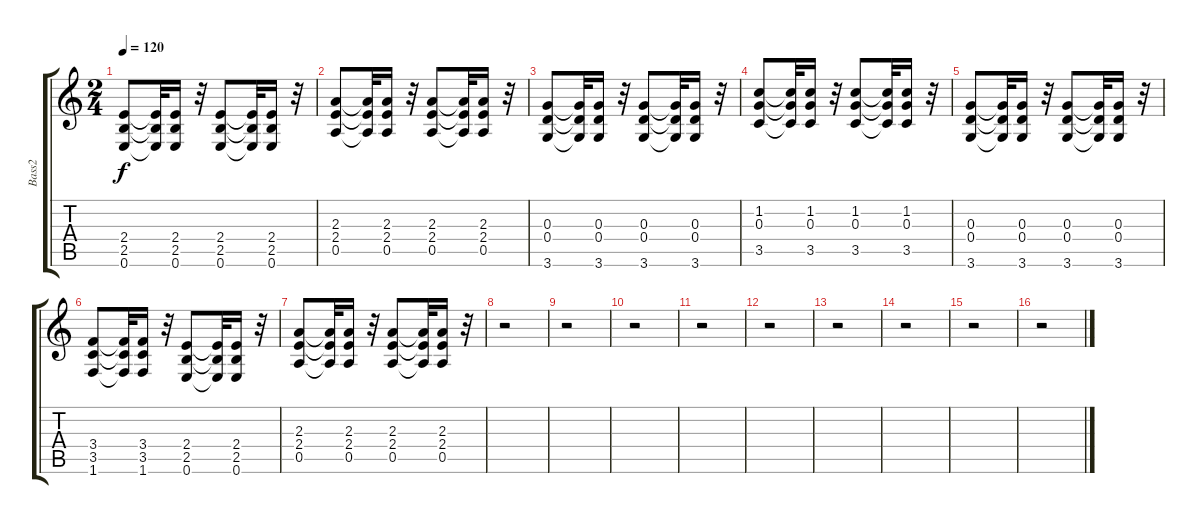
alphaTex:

\track ("Bass2" "Bass2") {instrument synthbass2}
\staff {score tabs}
\tuning (E4 B3 G3 D3 A2 E2) {hide}
\ts (2 4)
\tempo 120
\clef g2
\ks c
(2.4 2.5 0.6).8{dy f} (2.4{t} 2.5{t} 0.6{t}).32 (2.4 2.5 0.6).16 r.32 (2.4 2.5 0.6).8 (2.4{t} 2.5{t} 0.6{t}).32 (2.4 2.5 0.6).16 r.32 |
(2.3 2.4 0.5).8 (2.3{t} 2.4{t} 0.5{t}).32 (2.3 2.4 0.5).16 r.32 (2.3 2.4 0.5).8 (2.3{t} 2.4{t} 0.5{t}).32 (2.3 2.4 0.5).16 r.32 |
(0.3 0.4 3.6).8 (0.3{t} 0.4{t} 3.6{t}).32 (0.3 0.4 3.6).16 r.32 (0.3 0.4 3.6).8 (0.3{t} 0.4{t} 3.6{t}).32 (0.3 0.4 3.6).16 r.32 |
(1.2 0.3 3.5).8 (1.2{t} 0.3{t} 3.5{t}).32 (1.2 0.3 3.5).16 r.32 (1.2 0.3 3.5).8 (1.2{t} 0.3{t} 3.5{t}).32 (1.2 0.3 3.5).16 r.32 |
(0.3 0.4 3.6).8 (0.3{t} 0.4{t} 3.6{t}).32 (0.3 0.4 3.6).16 r.32 (0.3 0.4 3.6).8 (0.3{t} 0.4{t} 3.6{t}).32 (0.3 0.4 3.6).16 r.32 |
(3.4 3.5 1.6).8 (3.4{t} 3.5{t} 1.6{t}).32 (3.4 3.5 1.6).16 r.32 (2.4 2.5 0.6).8 (2.4{t} 2.5{t} 0.6{t}).32 (2.4 2.5 0.6).16 r.32 |
(2.3 2.4 0.5).8 (2.3{t} 2.4{t} 0.5{t}).32 (2.3 2.4 0.5).16 r.32 (2.3 2.4 0.5).8 (2.3{t} 2.4{t} 0.5{t}).32 (2.3 2.4 0.5).16 r.32 |
r.2 |
r.2 |
r.2 |
r.2 |
r.2 |
r.2 |
r.2 |
r.2 |
r.2
